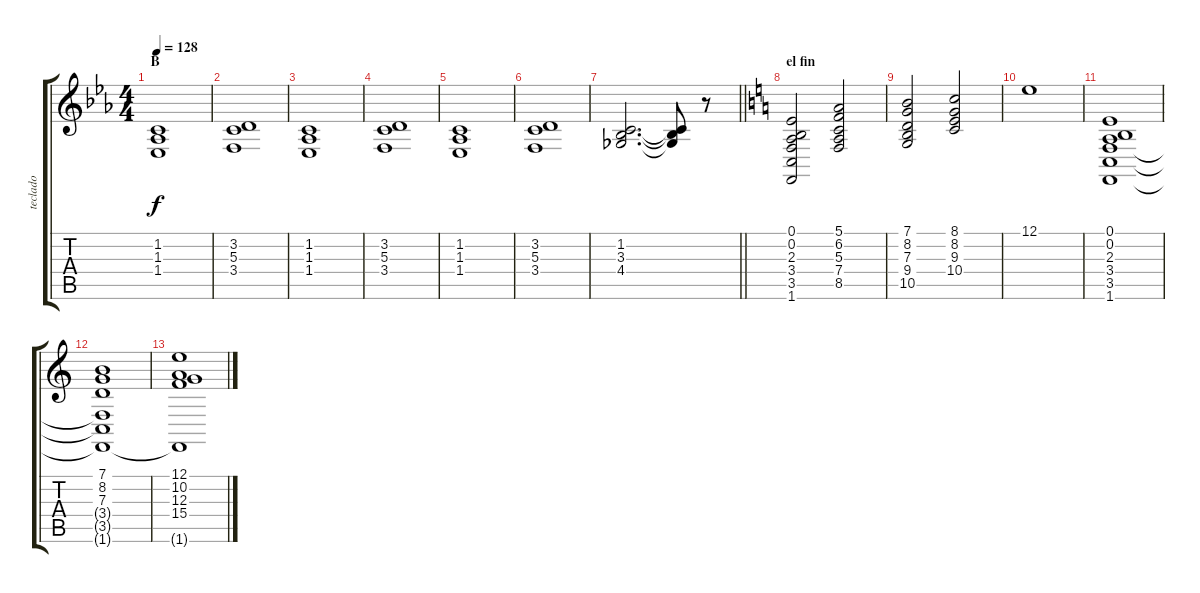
\track ("teclado" "teclado") {instrument pad2warm}
\staff {score tabs}
\tuning (E4 B3 G3 D3 A2 E2) {hide}
\ts (4 4)
\section ("" "B")
\tempo 128
\clef g2
\ks eb
(1.2 1.3 1.4).1{dy f} |
(3.2 5.3 3.4).1 |
(1.2 1.3 1.4).1 |
(3.2 5.3 3.4).1 |
(1.2 1.3 1.4).1 |
(3.2 5.3 3.4).1 |
\barLineRight lightlight
(1.2 3.3 4.4).2{d} (1.2{t} 3.3{t} 4.4{t}).8 r.8 |
\section ("" "el fin")
\ks c
(0.1 0.2 2.3 3.4 3.5 1.6).2 (5.1 6.2 5.3 7.4 8.5).2 |
(7.1 8.2 7.3 9.4 10.5).2 (8.1 8.2 9.3 10.4).2 |
12.1.1 |
(0.1 0.2 2.3 3.4 3.5 1.6).1 |
(7.1 8.2 7.3 3.4{t} 3.5{t} 1.6{t}).1{volume 9} |
(12.1 10.2 12.3 15.4 1.6{t}).1{volume 9}
